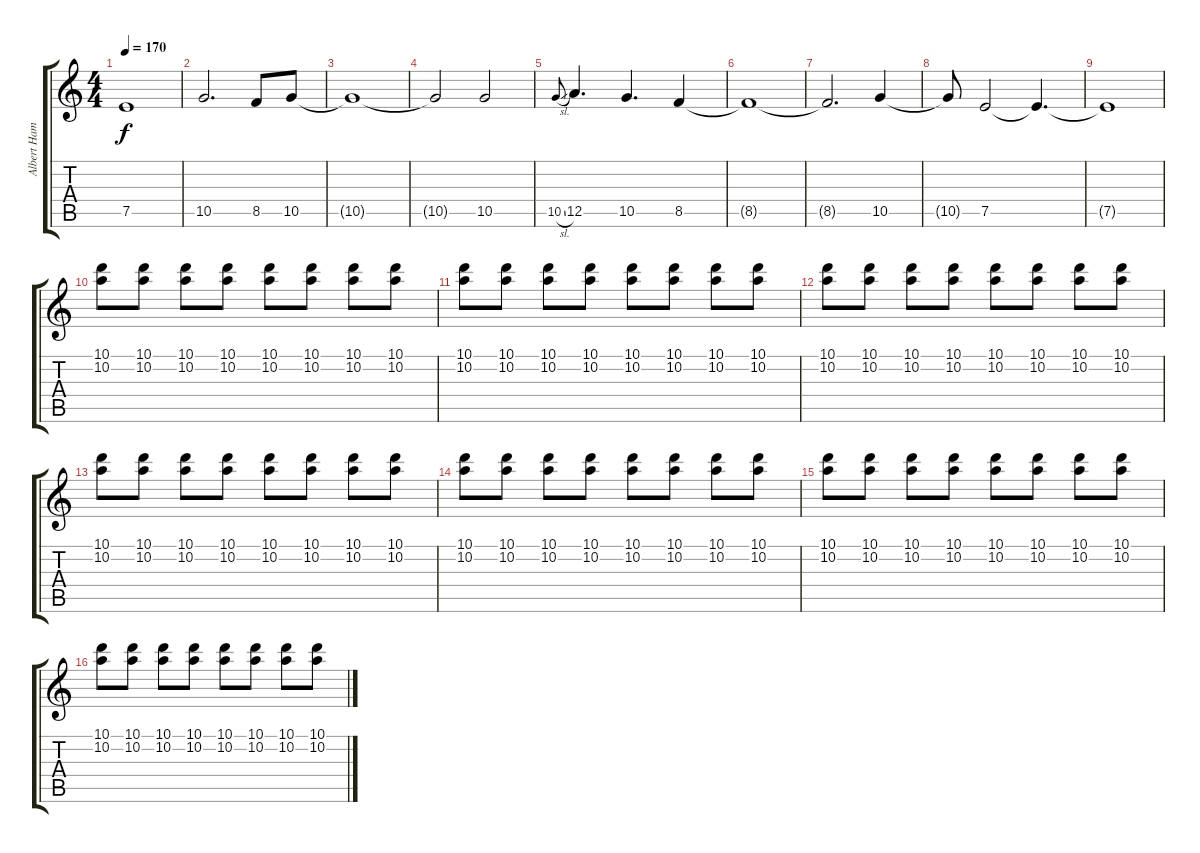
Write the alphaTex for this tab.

\track ("Albert Hammond Jr." "Albert Ham") {instrument overdrivenguitar}
\staff {score tabs}
\tuning (E4 B3 G3 D3 A2 E2) {hide}
\ts (4 4)
\tempo 170
\clef g2
\ks c
7.5{t}.1{dy f} |
10.5.2{d} 8.5.8 10.5.8 |
10.5{t}.1 |
10.5{t}.2 10.5.2 |
10.5{sl}.8{gr onbeat} 12.5.4{d} 10.5.4{d} 8.5.4 |
8.5{t}.1 |
8.5{t}.2{d} 10.5.4 |
10.5{t}.8 7.5.2 7.5{t}.4{d} |
7.5{t}.1 |
(10.1 10.2).8 (10.1 10.2).8 (10.1 10.2).8 (10.1 10.2).8 (10.1 10.2).8 (10.1 10.2).8 (10.1 10.2).8 (10.1 10.2).8 |
(10.1 10.2).8 (10.1 10.2).8 (10.1 10.2).8 (10.1 10.2).8 (10.1 10.2).8 (10.1 10.2).8 (10.1 10.2).8 (10.1 10.2).8 |
(10.1 10.2).8 (10.1 10.2).8 (10.1 10.2).8 (10.1 10.2).8 (10.1 10.2).8 (10.1 10.2).8 (10.1 10.2).8 (10.1 10.2).8 |
(10.1 10.2).8 (10.1 10.2).8 (10.1 10.2).8 (10.1 10.2).8 (10.1 10.2).8 (10.1 10.2).8 (10.1 10.2).8 (10.1 10.2).8 |
(10.1 10.2).8 (10.1 10.2).8 (10.1 10.2).8 (10.1 10.2).8 (10.1 10.2).8 (10.1 10.2).8 (10.1 10.2).8 (10.1 10.2).8 |
(10.1 10.2).8 (10.1 10.2).8 (10.1 10.2).8 (10.1 10.2).8 (10.1 10.2).8 (10.1 10.2).8 (10.1 10.2).8 (10.1 10.2).8 |
(10.1 10.2).8 (10.1 10.2).8 (10.1 10.2).8 (10.1 10.2).8 (10.1 10.2).8 (10.1 10.2).8 (10.1 10.2).8 (10.1 10.2).8
